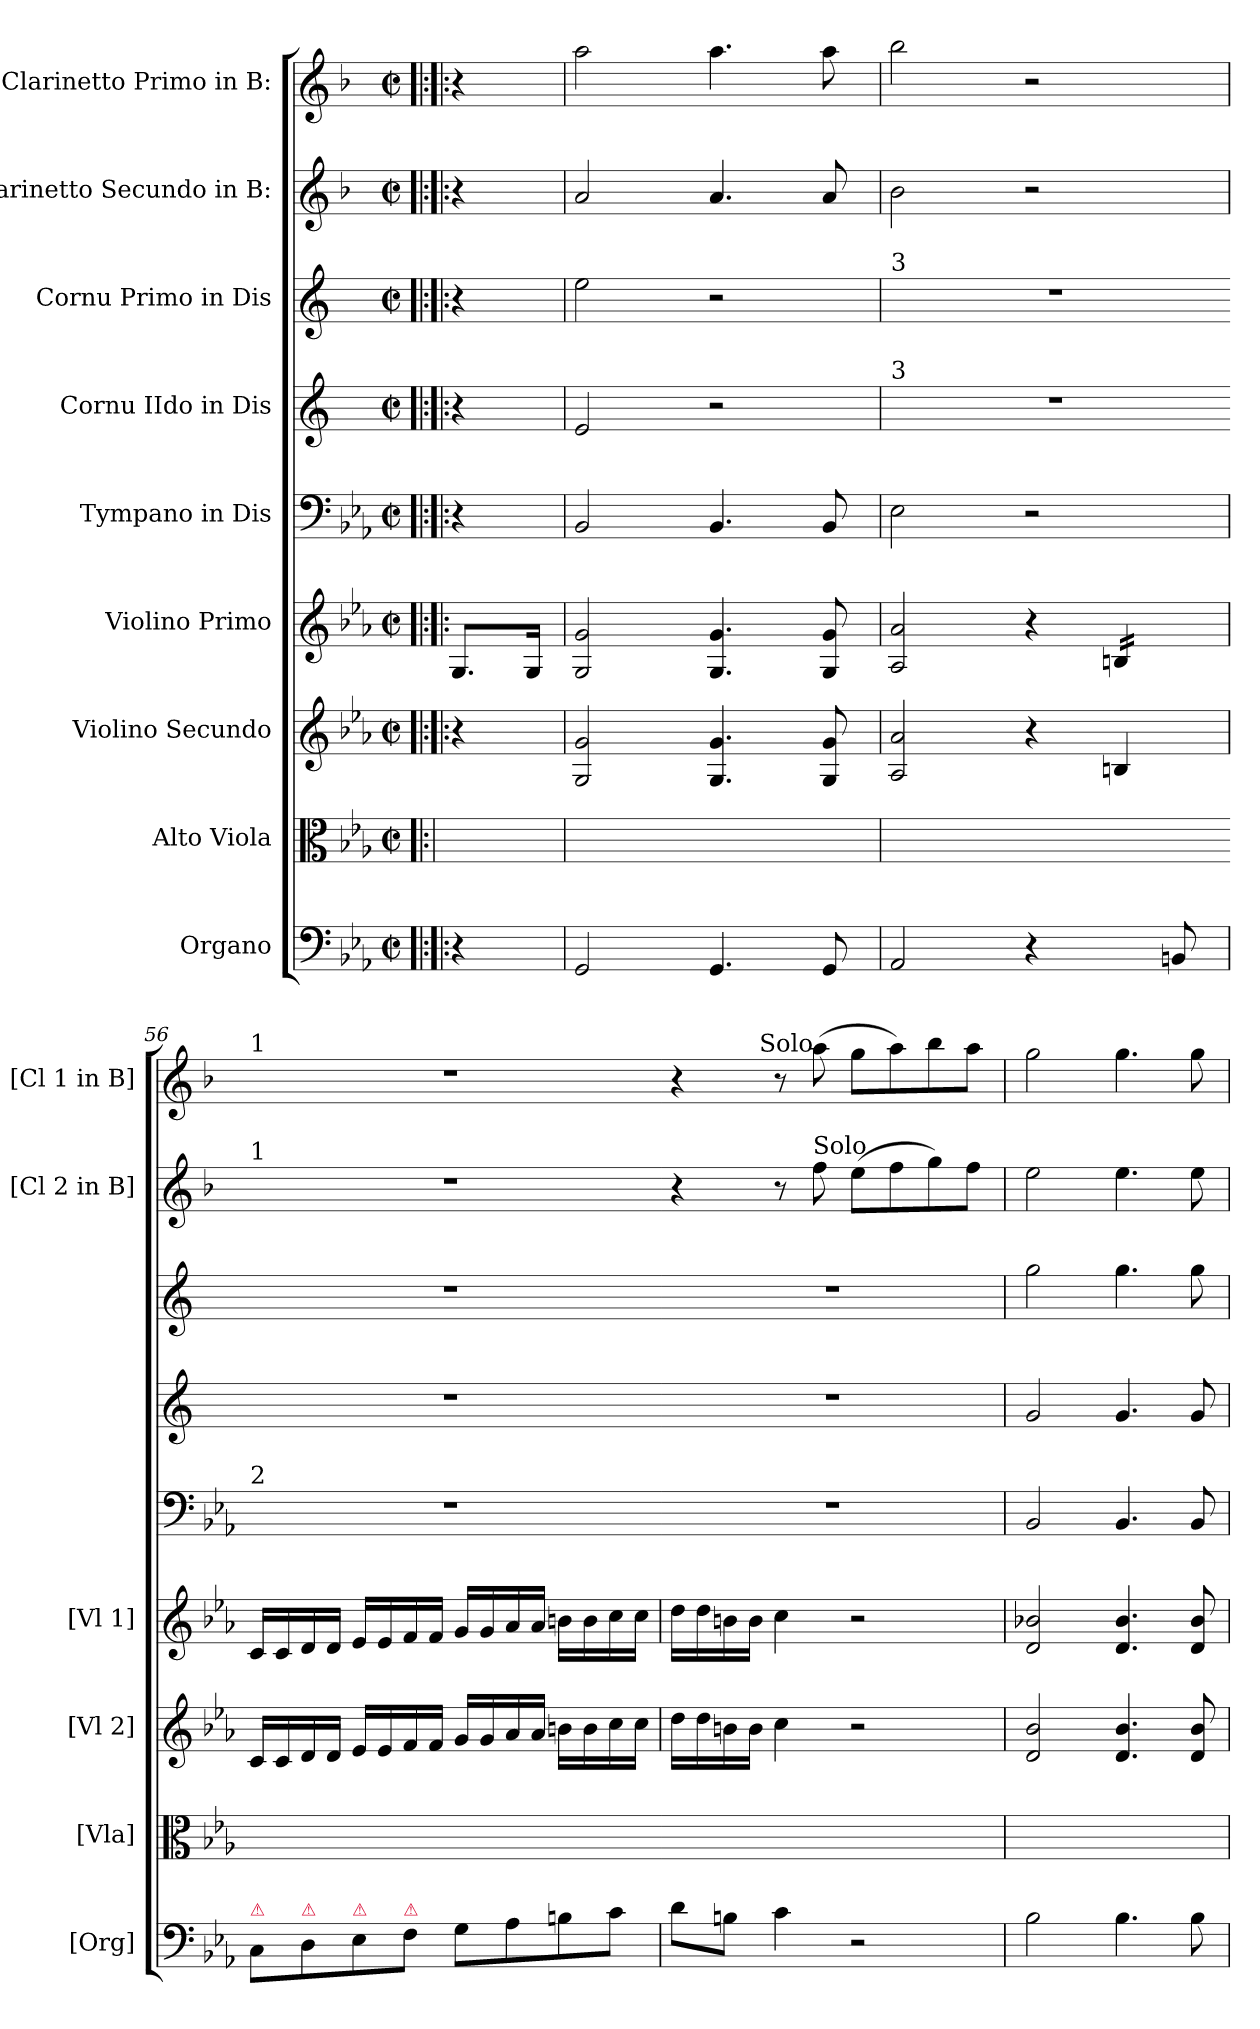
**kern	**dynam	**kern	**kern	**dynam	**kern	**dynam	**kern	**kern	**kern	**dynam	**kern	**kern	**dynam
*part9	*part9	*part8	*part7	*part7	*part6	*part6	*part5	*part4	*part3	*part3	*part2	*part1	*part1
*staff9	*staff9	*staff8	*staff7	*staff7	*staff6	*staff6	*staff5	*staff4	*staff3	*staff3	*staff2	*staff1	*staff1
*I"Organo	*	*I"Alto Viola	*I"Violino Secundo	*	*I"Violino Primo	*	*I"Tympano in Dis	*I"Cornu IIdo in Dis	*I"Cornu Primo in Dis	*	*I"Clarinetto Secundo in B:	*I"Clarinetto Primo in B:	*
*I'[Org]	*	*I'[Vla]	*I'[Vl 2]	*	*I'[Vl 1]	*	*	*	*	*	*I'[Cl 2 in B]	*I'[Cl 1 in B]	*
*clefF4	*	*clefC3	*clefG2	*	*clefG2	*	*clefF4	*clefG2	*clefG2	*	*clefG2	*clefG2	*
*	*	*	*	*	*	*	*	*ITrd5c9	*ITrd5c9	*	*ITrd1c2	*ITrd1c2	*
*k[b-e-a-]	*	*k[b-e-a-]	*k[b-e-a-]	*	*k[b-e-a-]	*	*k[b-e-a-]	*k[b-e-a-]	*k[b-e-a-]	*	*k[b-e-a-]	*k[b-e-a-]	*
*E-:	*	*E-:	*E-:	*	*E-:	*	*E-:	*E-:	*E-:	*	*E-:	*E-:	*
*M2/2	*	*M2/2	*M2/2	*	*M2/2	*	*M2/2	*M2/2	*M2/2	*	*M2/2	*M2/2	*
*met(c|)	*	*met(c|)	*met(c|)	*	*met(c|)	*	*met(c|)	*met(c|)	*met(c|)	*	*met(c|)	*met(c|)	*
=!|:	=!|:	=	=!|:	=!|:	=!|:	=!|:	=!|:	=!|:	=!|:	=!|:	=!|:	=!|:	=!|:
4r	.	4ryy	4r	.	8.G/L	.	4r	4r	4r	.	4r	4r	.
.	.	.	.	.	16G/Jk	.	.	.	.	.	.	.	.
=54	=54	=54	=54	=54	=54	=54	=54	=54	=54	=54	=54	=54	=54
!	!LO:DY:b:rj	!	!	!LO:DY:b:rj	!	!LO:DY:b:rj	!	!	!	!LO:DY:b	!	!	!LO:DY:b:rj
2GG/	for	1ryy	2G/ 2g/	for	2G/ 2g/	for	2BB-/	2G/	2g\	for	2g/	2gg\	for
4.GG/	.	.	4.G/ 4.g/	.	4.G/ 4.g/	.	4.BB-/	2r	2r	.	4.g/	4.gg\	.
8GG/	.	.	8G/ 8g/	.	8G/ 8g/	.	8BB-/	.	.	.	8g/	8gg\	.
=55	=55	=55	=55	=55	=55	=55	=55	=55	=55	=55	=55	=55	=55
!	!	!	!	!	!	!	!	!	!LO:TX:a:t=3	!	!	!	!
!	!	!	!	!	!	!	!	!LO:TX:a:t=3	!	!	!	!	!
2AA-/	.	1ryy	2A-/ 2a-/	.	2A-/ 2a-/	.	2E-\	1r	1r	.	2a-\	2aa-\	.
4r	.	.	4r	.	4r	.	2r	.	.	.	2r	2r	.
*	*	*	*	*	*tremolo	*	*	*	*	*	*	*	*
8ryy	.	.	4Bn/	.	16Bn/LL	.	.	.	.	.	.	.	.
.	.	.	.	.	16Bn/	.	.	.	.	.	.	.	.
8BBn/	.	.	.	.	16Bn/	.	.	.	.	.	.	.	.
.	.	.	.	.	16Bn/JJ	.	.	.	.	.	.	.	.
*	*	*	*	*	*Xtremolo	*	*	*	*	*	*	*	*
=56	=56	=56	=56	=56	=56	=56	=56	=56-	=56-	=56	=56	=56	=56
!	!	!	!	!	!	!	!	!	!	!	!	!LO:TX:a:t=1	!
!	!	!	!	!	!	!	!	!	!	!	!LO:TX:a:t=1	!	!
!	!	!	!	!	!	!	!LO:TX:a:t=2	!	!	!	!	!	!
!LO:TX:a:color=crimson:t=⚠	!	!	!	!	!	!	!	!	!	!	!	!	!
8C\L	.	1ryy	16c/LL	.	16c/LL	.	1r	1r	1r	.	1r	1r	.
.	.	.	16c/	.	16c/	.	.	.	.	.	.	.	.
!LO:TX:a:color=crimson:t=⚠	!	!	!	!	!	!	!	!	!	!	!	!	!
8D\	.	.	16d/	.	16d/	.	.	.	.	.	.	.	.
.	.	.	16d/JJ	.	16d/JJ	.	.	.	.	.	.	.	.
!LO:TX:a:color=crimson:t=⚠	!	!	!	!	!	!	!	!	!	!	!	!	!
8E-\	.	.	16e-/LL	.	16e-/LL	.	.	.	.	.	.	.	.
.	.	.	16e-/	.	16e-/	.	.	.	.	.	.	.	.
!LO:TX:a:color=crimson:t=⚠	!	!	!	!	!	!	!	!	!	!	!	!	!
8F\J	.	.	16f/	.	16f/	.	.	.	.	.	.	.	.
.	.	.	16f/JJ	.	16f/JJ	.	.	.	.	.	.	.	.
8G\L	.	.	16g/LL	.	16g/LL	.	.	.	.	.	.	.	.
.	.	.	16g/	.	16g/	.	.	.	.	.	.	.	.
8A-\	.	.	16a-/	.	16a-/	.	.	.	.	.	.	.	.
.	.	.	16a-/JJ	.	16a-/JJ	.	.	.	.	.	.	.	.
8Bn\	.	.	16bn\LL	.	16bn\LL	.	.	.	.	.	.	.	.
.	.	.	16b\	.	16b\	.	.	.	.	.	.	.	.
8c\J	.	.	16cc\	.	16cc\	.	.	.	.	.	.	.	.
.	.	.	16cc\JJ	.	16cc\JJ	.	.	.	.	.	.	.	.
=57	=57	=57	=57	=57	=57	=57	=57-	=57-	=57-	=57	=57	=57	=57
8d\L	.	1ryy	16dd\LL	.	16dd\LL	.	1r	1r	1r	.	4r	4r	.
.	.	.	16dd\	.	16dd\	.	.	.	.	.	.	.	.
8Bn\J	.	.	16bn\	.	16bn\	.	.	.	.	.	.	.	.
.	.	.	16b\JJ	.	16b\JJ	.	.	.	.	.	.	.	.
4c\	.	.	4cc\	.	4cc\	.	.	.	.	.	8r	8r	.
!	!	!	!	!	!	!	!	!	!	!	!	!LO:TX:a:rj:t=Solo	!
!	!	!	!	!	!	!	!	!	!	!	!LO:TX:a:t=Solo	!	!
.	.	.	.	.	.	.	.	.	.	.	8ee-\	(>8gg\	.
2r	.	.	2r	.	2r	.	.	.	.	.	(>8dd\L	8ff\L	.
.	.	.	.	.	.	.	.	.	.	.	8ee-\	8gg\)	.
.	.	.	.	.	.	.	.	.	.	.	8ff\)	8aa-\	.
.	.	.	.	.	.	.	.	.	.	.	8ee-\J	8gg\J	.
=58	=58	=58	=58	=58	=58	=58	=58	=58	=58	=58	=58	=58	=58
2B-\	.	1ryy	2d/ 2b-/	.	2d/ 2b-X/	.	2BB-/	2B-/	2b-\	.	2dd\	2ff\	.
4.B-\	.	.	4.d/ 4.b-/	.	4.d/ 4.b-/	.	4.BB-/	4.B-/	4.b-\	.	4.dd\	4.ff\	.
8B-\	.	.	8d/ 8b-/	.	8d/ 8b-/	.	8BB-/	8B-/	8b-\	.	8dd\	8ff\	.
=	=	=	=	=	=	=	=	=	=	=	=	=	=
*-	*-	*-	*-	*-	*-	*-	*-	*-	*-	*-	*-	*-	*-
